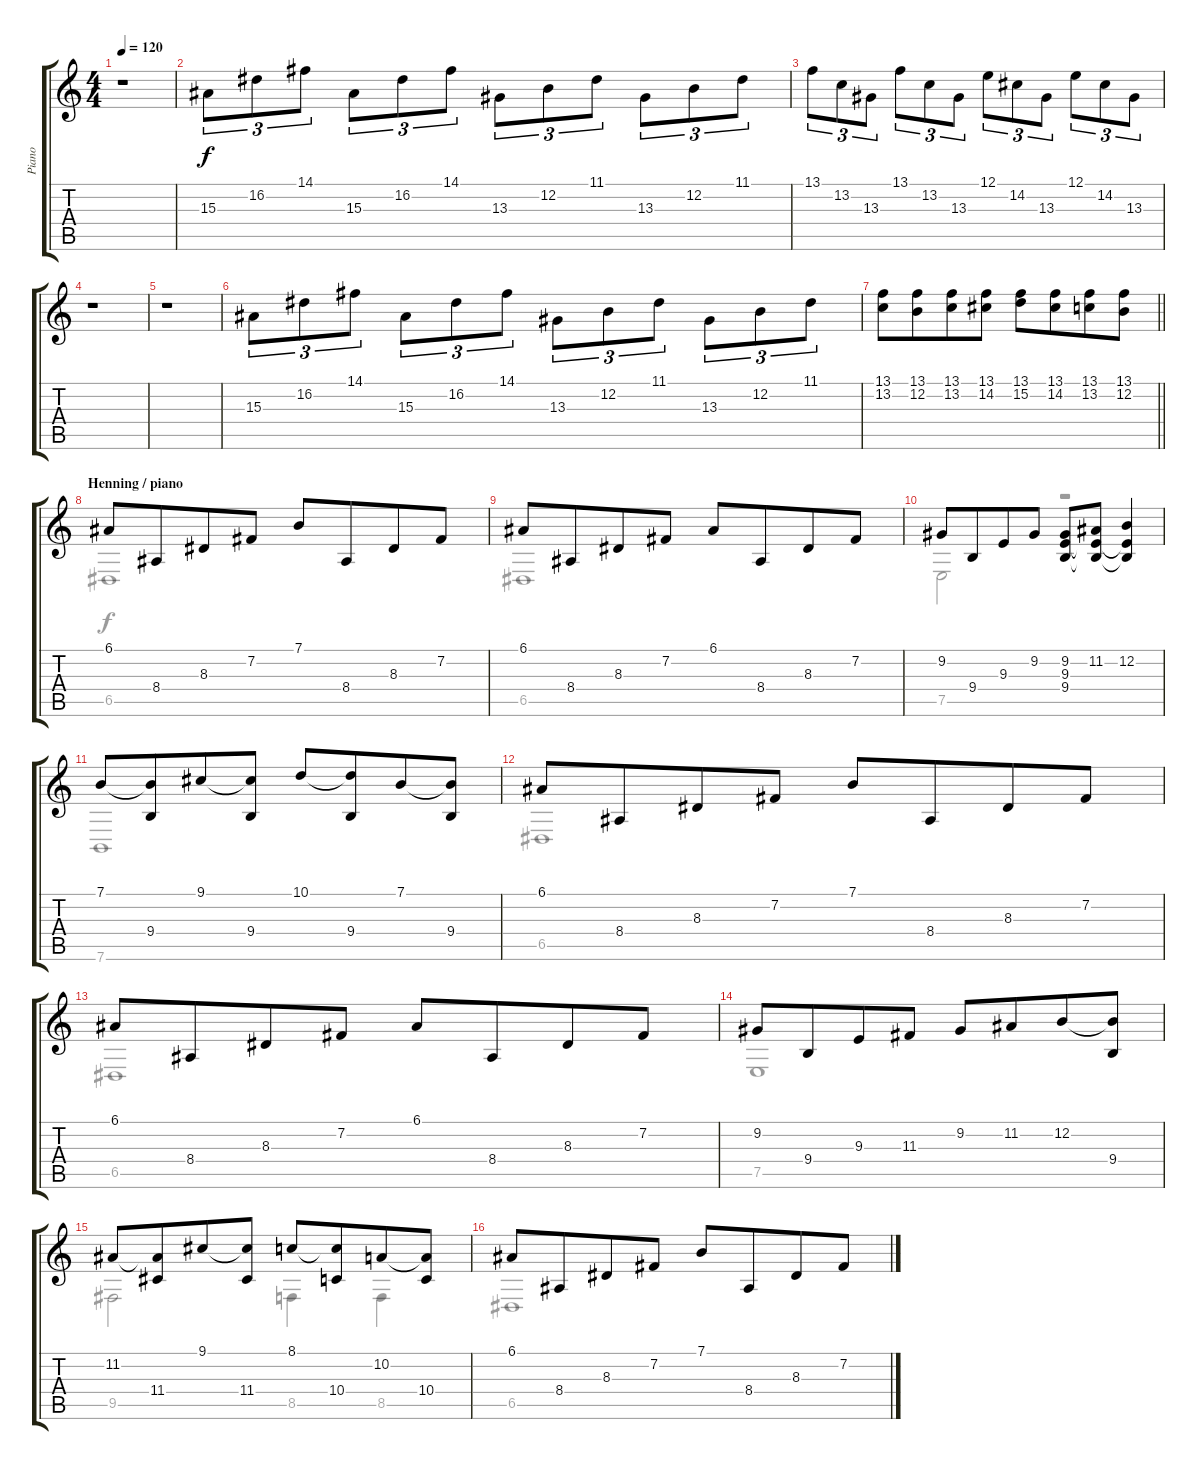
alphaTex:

\track ("Piano" "Piano") {instrument acousticgrandpiano}
\staff {score tabs}
\tuning (E4 B3 G3 D3 A2 E2) {hide}
\voice
\ts (4 4)
\tempo 120
\clef g2
\ks c
r.1{dy f} |
15.3.8{tu (3 2)} 16.2.8{tu (3 2)} 14.1.8{tu (3 2)} 15.3.8{tu (3 2)} 16.2.8{tu (3 2)} 14.1.8{tu (3 2)} 13.3.8{tu (3 2)} 12.2.8{tu (3 2)} 11.1.8{tu (3 2)} 13.3.8{tu (3 2)} 12.2.8{tu (3 2)} 11.1.8{tu (3 2)} |
13.1.8{tu (3 2)} 13.2.8{tu (3 2)} 13.3.8{tu (3 2)} 13.1.8{tu (3 2)} 13.2.8{tu (3 2)} 13.3.8{tu (3 2)} 12.1.8{tu (3 2)} 14.2.8{tu (3 2)} 13.3.8{tu (3 2)} 12.1.8{tu (3 2)} 14.2.8{tu (3 2)} 13.3.8{tu (3 2)} |
r.1 |
r.1 |
15.3.8{tu (3 2)} 16.2.8{tu (3 2)} 14.1.8{tu (3 2)} 15.3.8{tu (3 2)} 16.2.8{tu (3 2)} 14.1.8{tu (3 2)} 13.3.8{tu (3 2)} 12.2.8{tu (3 2)} 11.1.8{tu (3 2)} 13.3.8{tu (3 2)} 12.2.8{tu (3 2)} 11.1.8{tu (3 2)} |
\barLineRight lightlight
(13.1 13.2).8 (13.1 12.2).8{beam merge} (13.1 13.2).8 (13.1 14.2).8 (13.1 15.2).8 (13.1 14.2).8{beam merge} (13.1 13.2).8 (13.1 12.2).8 |
\section ("" "Henning / piano")
6.1.8{volume 14 balance 8} 8.4.8{beam merge} 8.3.8 7.2.8 7.1.8 8.4.8{beam merge} 8.3.8 7.2.8 |
6.1.8 8.4.8{beam merge} 8.3.8 7.2.8 6.1.8 8.4.8{beam merge} 8.3.8 7.2.8 |
9.2.8 9.4.8{beam merge} 9.3.8 9.2.8 (9.2 9.3 9.4).8 (11.2 9.3{t} 9.4{t}).8 (12.2 9.3{t} 9.4{t}).4 |
7.1.8 (7.1{t} 9.4).8{beam merge} 9.1.8 (9.1{t} 9.4).8 10.1.8 (10.1{t} 9.4).8{beam merge} 7.1.8 (7.1{t} 9.4).8 |
6.1.8 8.4.8{beam merge} 8.3.8 7.2.8 7.1.8 8.4.8{beam merge} 8.3.8 7.2.8 |
6.1.8 8.4.8{beam merge} 8.3.8 7.2.8 6.1.8 8.4.8{beam merge} 8.3.8 7.2.8 |
9.2.8 9.4.8{beam merge} 9.3.8 11.3.8 9.2.8 11.2.8{beam merge} 12.2.8 (12.2{t} 9.4).8 |
11.2.8 (11.2{t} 11.4).8{beam merge} 9.1.8 (9.1{t} 11.4).8 8.1.8 (8.1{t} 10.4).8{beam merge} 10.2.8 (10.2{t} 10.4).8 |
6.1.8 8.4.8{beam merge} 8.3.8 7.2.8 7.1.8 8.4.8{beam merge} 8.3.8 7.2.8
\voice
\clef g2
\ottava regular
\simile none
\ks c
|
|
|
|
|
|
\barLineRight lightlight
|
6.5.1 |
6.5.1 |
7.5.2 r.2 |
7.6.1 |
6.5.1 |
6.5.1 |
7.5.1 |
9.5.2 8.5.4 8.5.4 |
6.5.1
